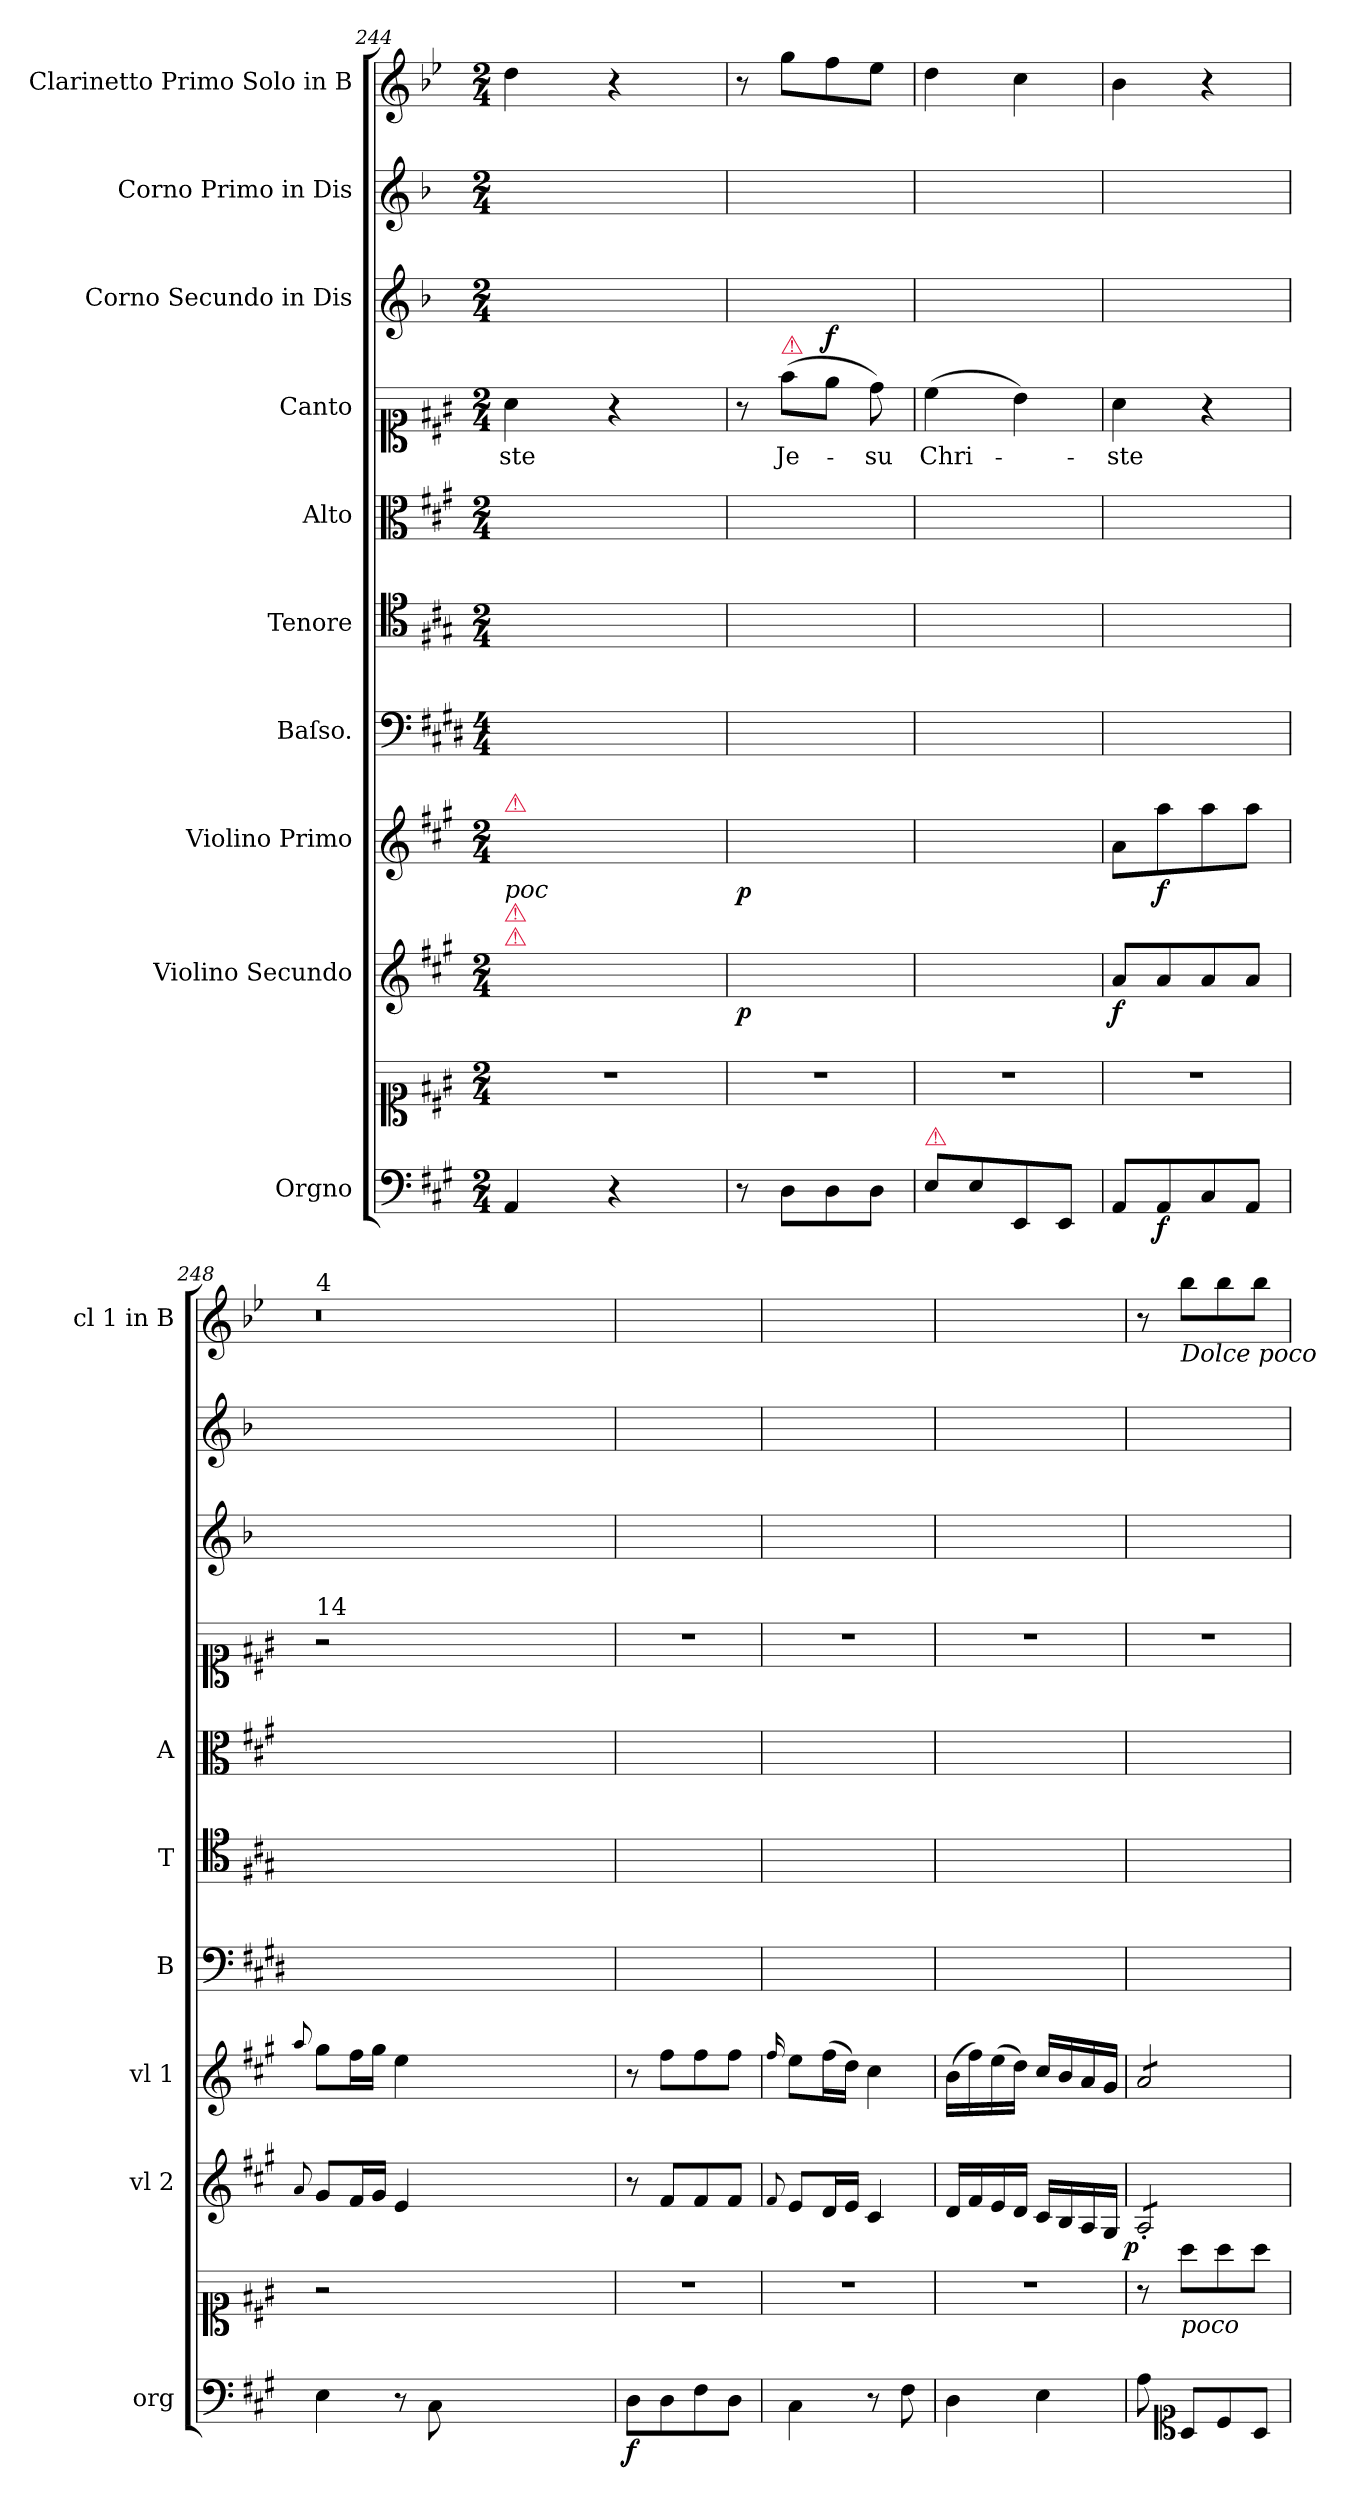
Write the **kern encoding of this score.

**kern	**kern	**dynam	**kern	**dynam	**kern	**dynam	**kern	**kern	**kern	**kern	**text	**dynam	**kern	**kern	**kern	**dynam
*part10	*part10	*part10	*part9	*part9	*part8	*part8	*part7	*part6	*part5	*part4	*part4	*part4	*part3	*part2	*part1	*part1
*staff11	*staff10	*staff10/11	*staff9	*staff9	*staff8	*staff8	*staff7	*staff6	*staff5	*staff4	*staff4	*staff4	*staff3	*staff2	*staff1	*staff1
*I"Orgno	*	*	*I"Violino Secundo	*	*I"Violino Primo	*	*I"Baſso.	*I"Tenore	*I"Alto	*I"Canto	*	*	*I"Corno Secundo in Dis	*I"Corno Primo in Dis	*I"Clarinetto Primo Solo in B	*
*I'org	*	*	*I'vl 2	*	*I'vl 1	*	*I'B	*I'T	*I'A	*	*	*	*	*	*I'cl 1 in B	*
*clefF4	*clefC1	*	*clefG2	*	*clefG2	*	*clefF4	*clefC4	*clefC3	*clefC1	*	*	*clefG2	*clefG2	*clefG2	*
*	*	*	*	*	*	*	*	*	*	*	*	*	*ITrd5c8	*ITrd5c8	*ITrd1c1	*
*k[f#c#g#]	*k[f#c#g#]	*	*k[f#c#g#]	*	*k[f#c#g#]	*	*k[f#c#g#d#]	*k[f#c#g#]	*k[f#c#g#]	*k[f#c#g#]	*	*	*k[f#c#g#]	*k[f#c#g#]	*k[f#c#g#]	*
*M2/4	*M2/4	*	*M2/4	*	*M2/4	*	*M4/4	*M2/4	*M2/4	*M2/4	*	*	*M2/4	*M2/4	*M2/4	*
=244	=244	=244	=244	=244	=244	=244	=244	=244	=244	=244	=244	=244	=244	=244	=244	=244
!	!	!	!	!	!LO:TX:b:i:t=poc	!	!	!	!	!	!	!	!	!	!	!
!	!	!	!	!	!LO:TX:a:color=crimson:t=⚠	!	!	!	!	!	!	!	!	!	!	!
!	!	!	!LO:TX:a:color=crimson:t=⚠	!	!	!	!	!	!	!	!	!	!	!	!	!
!	!	!	!LO:TX:a:color=crimson:t=⚠	!	!	!	!	!	!	!	!	!	!	!	!	!
4AA/	2r	.	8a/Lyy	.	8a/Lyy	.	2ryy	2ryy	2ryy	4a\	-ste	.	2ryy	2ryy	4cc#\	.
.	.	.	16aa\Lyy	.	(16ccc#\Lyy	.	.	.	.	.	.	.	.	.	.	.
.	.	.	16gg#\JJyy	.	16bb\JJyy)	.	.	.	.	.	.	.	.	.	.	.
4r	.	.	16aa\LLyy	.	(16ccc#\LLyy	.	.	.	.	4r	.	.	.	.	4r	.
.	.	.	16gg#\yy	.	16bb\yy)	.	.	.	.	.	.	.	.	.	.	.
.	.	.	16aa\yy	.	(16ccc#\yy	.	.	.	.	.	.	.	.	.	.	.
.	.	.	16gg#\JJyy	.	16bb\JJyy)	.	.	.	.	.	.	.	.	.	.	.
=245	=245	=245	=245	=245	=245	=245	=245	=245	=245	=245	=245	=245	=245	=245	=245	=245
8r	2r	.	8aa\Lyy	p	8ccc#\Lyy	p	2ryy	2ryy	2ryy	8r	.	.	2ryy	2ryy	8r	.
!	!	!	!	!	!	!	!	!	!	!LO:TX:a:color=crimson:t=⚠	!	!	!	!	!	!
8D\L	.	.	8dd\yy	.	8ff#\yy	.	.	.	.	(8ff#\L	Je-	.	.	.	8ff#\L	ffor
!	!	!	!	!	!	!	!	!	!	!	!	!LO:DY:b	!	!	!	!
8D\	.	.	8cc#\yy	.	8ee\yy	.	.	.	.	8ee\J	.	f	.	.	8ee\	.
8D\J	.	.	8b\Jyy	.	8dd\Jyy	.	.	.	.	8dd\)	-su	.	.	.	8dd\J	.
=246	=246	=246	=246	=246	=246	=246	=246	=246	=246	=246	=246	=246	=246	=246	=246	=246
!LO:TX:a:color=crimson:t=⚠	!	!	!	!	!	!	!	!	!	!	!	!	!	!	!	!
8E\L	2r	.	4a/yy	.	4cc#\yy	.	2ryy	2ryy	2ryy	(4cc#\	Chri-	.	2ryy	2ryy	4cc#\	.
8E\	.	.	.	.	.	.	.	.	.	.	.	.	.	.	.	.
8EE/	.	.	4g#/yy	.	4b\yy	.	.	.	.	4b\)	.	.	.	.	4b\	.
8EE/J	.	.	.	.	.	.	.	.	.	.	.	.	.	.	.	.
=247	=247	=247	=247	=247	=247	=247	=247	=247	=247	=247	=247	=247	=247	=247	=247	=247
8AA/L	2r	.	8a/L	f	8a/L	.	2ryy	2ryy	2ryy	4a\	-ste	.	2ryy	2ryy	4a\	.
!	!	!LO:DY:b=2	!	!	!	!	!	!	!	!	!	!	!	!	!	!
8AA/	.	f	8a/	.	8aa\	f	.	.	.	.	.	.	.	.	.	.
8C#/	.	.	8a/	.	8aa\	.	.	.	.	4r	.	.	.	.	4r	.
8AA/J	.	.	8a/J	.	8aa\J	.	.	.	.	.	.	.	.	.	.	.
=248	=248	=248	=248	=248	=248	=248	=248	=248	=248	=248	=248	=248	=248	=248	=248	=248
.	.	.	8qqa/	.	8qqaa/	.	.	.	.	.	.	.	.	.	.	.
!	!	!	!	!	!	!	!	!	!	!	!	!	!	!	!LO:TX:a:t=4	!
!	!	!	!	!	!	!	!	!	!	!LO:TX:a:t=14	!	!	!	!	!	!
4E\	2r	.	8g#/L	.	8gg#\L	.	2ryy	2ryy	2ryy	2r	.	.	2ryy	2ryy	0r	.
.	.	.	16f#/L	.	16ff#\L	.	.	.	.	.	.	.	.	.	.	.
.	.	.	16g#/JJ	.	16gg#\JJ	.	.	.	.	.	.	.	.	.	.	.
8r	.	.	4e/	.	4ee\	.	.	.	.	.	.	.	.	.	.	.
8C#\	.	.	.	.	.	.	.	.	.	.	.	.	.	.	.	.
1.ryy	1.ryy	.	1.ryy	.	1.ryy	.	1.ryy	1.ryy	1.ryy	1.ryy	.	.	1.ryy	1.ryy	.	.
=249	=249	=249	=249	=249	=249	=249	=249	=249	=249	=249	=249	=249	=249	=249	=249	=249
!	!	!LO:DY:b=2	!	!	!	!	!	!	!	!	!	!	!	!	!	!
8D\L	2r	f	8r	.	8r	.	2ryy	2ryy	2ryy	2r	.	.	2ryy	2ryy	2ryy	.
8D\	.	.	8f#/L	.	8ff#\L	.	.	.	.	.	.	.	.	.	.	.
8F#\	.	.	8f#/	.	8ff#\	.	.	.	.	.	.	.	.	.	.	.
8D\J	.	.	8f#/J	.	8ff#\J	.	.	.	.	.	.	.	.	.	.	.
=250	=250	=250	=250	=250	=250	=250	=250	=250	=250	=250	=250	=250	=250	=250	=250	=250
.	.	.	8qqf#/	.	16qqff#/	.	.	.	.	.	.	.	.	.	.	.
4C#\	2r	.	8e/L	.	8ee\L	.	2ryy	2ryy	2ryy	2r	.	.	2ryy	2ryy	2ryy	.
.	.	.	16d/L	.	(16ff#\L	.	.	.	.	.	.	.	.	.	.	.
.	.	.	16e/JJ	.	16dd\JJ)	.	.	.	.	.	.	.	.	.	.	.
8r	.	.	4c#/	.	4cc#\	.	.	.	.	.	.	.	.	.	.	.
8F#\	.	.	.	.	.	.	.	.	.	.	.	.	.	.	.	.
=251	=251	=251	=251	=251	=251	=251	=251	=251	=251	=251	=251	=251	=251	=251	=251	=251
4D\	2r	.	16d/LL	.	(16b\LL	.	2ryy	2ryy	2ryy	2r	.	.	2ryy	2ryy	2ryy	.
.	.	.	16f#/	.	16ff#\)	.	.	.	.	.	.	.	.	.	.	.
.	.	.	16e/	.	(16ee\	.	.	.	.	.	.	.	.	.	.	.
.	.	.	16d/JJ	.	16dd\JJ)	.	.	.	.	.	.	.	.	.	.	.
4E\	.	.	16c#/LL	.	16cc#\LL	.	.	.	.	.	.	.	.	.	.	.
.	.	.	16B/	.	16b\	.	.	.	.	.	.	.	.	.	.	.
.	.	.	16A/	.	16a/	.	.	.	.	.	.	.	.	.	.	.
.	.	.	16G#/JJ	.	16g#/JJ	.	.	.	.	.	.	.	.	.	.	.
=252	=252	=252	=252	=252	=252	=252	=252	=252	=252	=252	=252	=252	=252	=252	=252	=252
!	!	!	!	!LO:DY:rj	!	!	!	!	!	!	!	!	!	!	!	!
*	*	*	*tremolo	*	*	*	*	*	*	*	*	*	*	*	*	*
*	*	*	*	*	*tremolo	*	*	*	*	*	*	*	*	*	*	*
8A\	8r	.	8A'/L	p	8a/L	po	2ryy	2ryy	2ryy	2r	.	.	2ryy	2ryy	8r	.
*clefC1	*	*	*	*	*	*	*	*	*	*	*	*	*	*	*	*
!	!	!	!	!	!	!	!	!	!	!	!	!	!	!	!LO:TX:b:i:t=Dolce poco	!
!	!LO:TX:b:i:t=poco	!	!	!	!	!	!	!	!	!	!	!	!	!	!	!
8A/L	8aa\L	.	8A'/	.	8a/	.	.	.	.	.	.	.	.	.	8aa\L	.
8c#/	8aa\	.	8A'/	.	8a/	.	.	.	.	.	.	.	.	.	8aa\	.
8A/J	8aa\J	.	8A'/J	.	8a/J	.	.	.	.	.	.	.	.	.	8aa\J	.
*	*	*	*	*	*Xtremolo	*	*	*	*	*	*	*	*	*	*	*
*	*	*	*Xtremolo	*	*	*	*	*	*	*	*	*	*	*	*	*
=	=	=	=	=	=	=	=	=	=	=	=	=	=	=	=	=
*-	*-	*-	*-	*-	*-	*-	*-	*-	*-	*-	*-	*-	*-	*-	*-	*-
